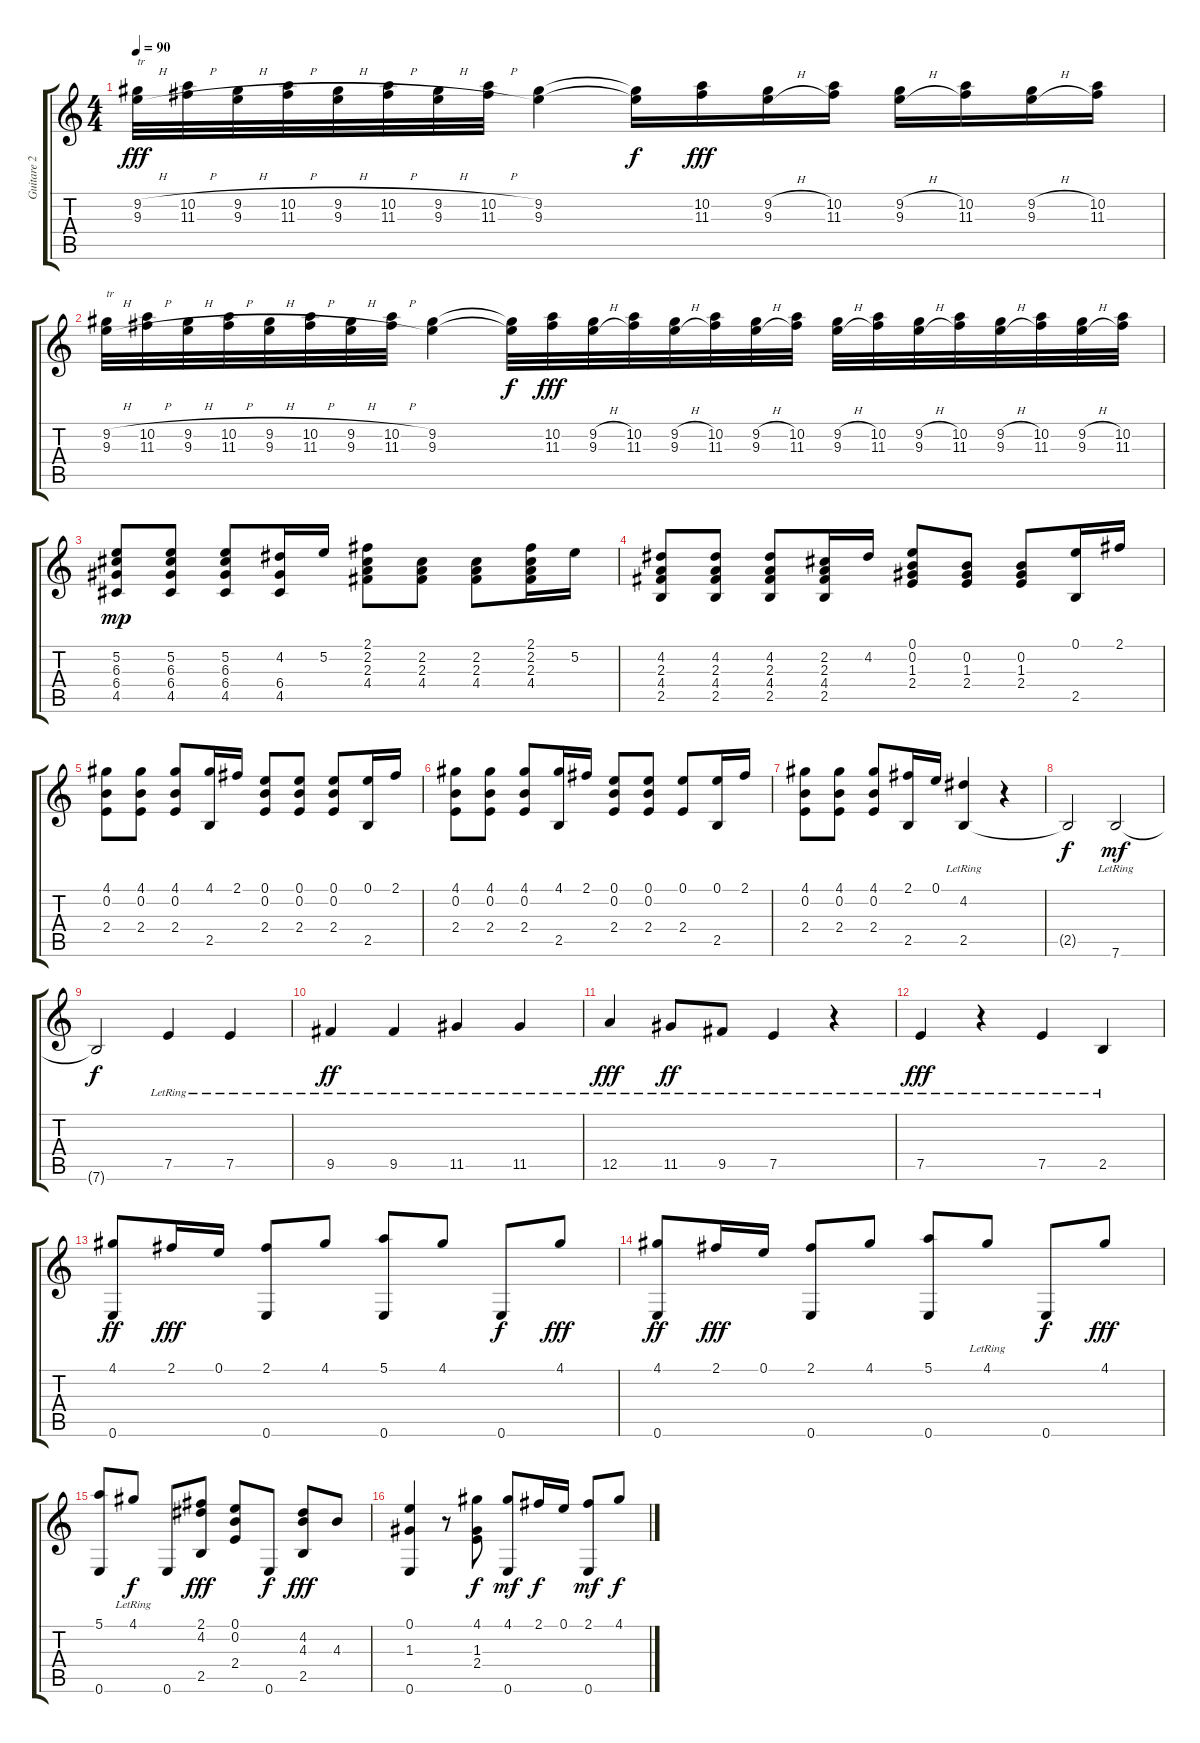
\track ("Guitare 2" "Guitare 2") {instrument acousticguitarnylon}
\staff {score tabs}
\tuning (E4 B3 G3 D3 A2 E2) {hide}
\ts (4 4)
\tempo 90
\clef g2
\ks c
(9.2{h} 9.3{h}).32{txt "tr" dy fff} (10.2{h} 11.3{h}).32 (9.2{h} 9.3{h}).32 (10.2{h} 11.3{h}).32 (9.2{h} 9.3{h}).32 (10.2{h} 11.3{h}).32 (9.2{h} 9.3{h}).32 (10.2{h} 11.3{h}).32 (9.2 9.3).4 (9.2{t} 9.3{t}).16{dy f} (10.2 11.3).16{dy fff} (9.2{h} 9.3{h}).16 (10.2 11.3).16 (9.2{h} 9.3{h}).16 (10.2 11.3).16 (9.2{h} 9.3{h}).16 (10.2 11.3).16 |
(9.2{h} 9.3{h}).32{txt "tr"} (10.2{h} 11.3{h}).32 (9.2{h} 9.3{h}).32 (10.2{h} 11.3{h}).32 (9.2{h} 9.3{h}).32 (10.2{h} 11.3{h}).32 (9.2{h} 9.3{h}).32 (10.2{h} 11.3{h}).32 (9.2 9.3).4 (9.2{t} 9.3{t}).32{dy f} (10.2 11.3).32{dy fff} (9.2{h} 9.3{h}).32 (10.2 11.3).32 (9.2{h} 9.3{h}).32 (10.2 11.3).32 (9.2{h} 9.3{h}).32 (10.2 11.3).32 (9.2{h} 9.3{h}).32 (10.2 11.3).32 (9.2{h} 9.3{h}).32 (10.2 11.3).32 (9.2{h} 9.3{h}).32 (10.2 11.3).32 (9.2{h} 9.3{h}).32 (10.2 11.3).32 |
(5.2 6.3 6.4 4.5).8{dy mp} (5.2 6.3 6.4 4.5).8 (5.2 6.3 6.4 4.5).8 (4.2 6.4 4.5).16 5.2.16 (2.1 2.2 2.3 4.4).8 (2.2 2.3 4.4).8 (2.2 2.3 4.4).8 (2.1 2.2 2.3 4.4).16 5.2.16 |
(4.2 2.3 4.4 2.5).8 (4.2 2.3 4.4 2.5).8 (4.2 2.3 4.4 2.5).8 (2.2 2.3 4.4 2.5).16 4.2.16 (0.1 0.2 1.3 2.4).8 (0.2 1.3 2.4).8 (0.2 1.3 2.4).8 (0.1 2.5).16 2.1.16 |
(4.1 0.2 2.4).8 (4.1 0.2 2.4).8 (4.1 0.2 2.4).8 (4.1 2.5).16 2.1.16 (0.1 0.2 2.4).8 (0.1 0.2 2.4).8 (0.1 0.2 2.4).8 (0.1 2.5).16 2.1.16 |
(4.1 0.2 2.4).8 (4.1 0.2 2.4).8 (4.1 0.2 2.4).8 (4.1 2.5).16 2.1.16 (0.1 0.2 2.4).8 (0.1 0.2 2.4).8 (0.1 2.4).8 (0.1 2.5).16 2.1.16 |
(4.1 0.2 2.4).8 (4.1 0.2 2.4).8 (4.1 0.2 2.4).8 (2.1 2.5).16 0.1.16 (4.2 2.5{lr}).4 r.4 |
2.5{t}.2{dy f} 7.6{lr}.2{dy mf} |
7.6{t}.2{dy f} 7.5{lr}.4 7.5{lr}.4 |
9.5{lr}.4{dy ff} 9.5{lr}.4 11.5{lr}.4 11.5{lr}.4 |
12.5{lr}.4{dy fff} 11.5{lr}.8{dy ff} 9.5{lr}.8 7.5{lr}.4 r.4 |
7.5{lr}.4{dy fff} r.4 7.5{lr}.4 2.5{lr}.4 |
(4.1 0.6).8{dy ff} 2.1.16{dy fff} 0.1.16 (2.1 0.6).8 4.1.8 (5.1 0.6).8 4.1.8 0.6.8{dy f} 4.1.8{dy fff} |
(4.1 0.6).8{dy ff} 2.1.16{dy fff} 0.1.16 (2.1 0.6).8 4.1.8 (5.1 0.6).8 4.1{lr}.8 0.6.8{dy f} 4.1.8{dy fff} |
(5.1 0.6).8 4.1{lr}.8{dy f} 0.6.8 (2.1 4.2 2.5).8{dy fff} (0.1 0.2 2.4).8 0.6.8{dy f} (4.2 4.3 2.5).8{dy fff} 4.3.8 |
(0.1 1.3 0.6).4 r.8 (4.1 1.3 2.4).8{dy f} (4.1 0.6).8{dy mf} 2.1.16{dy f} 0.1.16 (2.1 0.6).8{dy mf} 4.1.8{dy f}
